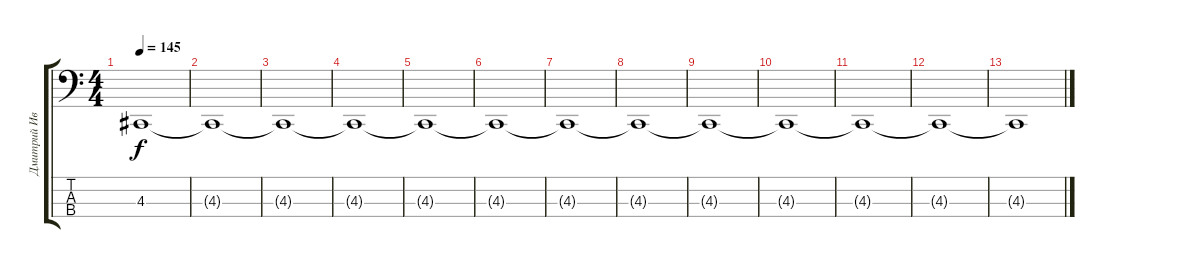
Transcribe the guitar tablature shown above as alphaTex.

\track ("Дмитрий Иванов" "Дмитрий Ив") {instrument pad2warm}
\staff {score tabs}
\tuning (G2 D2 A1 E1) {hide}
\ts (4 4)
\tempo 145
\clef f4
\ks c
4.3{t}.1{dy f} |
4.3{t}.1 |
4.3{t}.1 |
4.3{t}.1 |
4.3{t}.1 |
4.3{t}.1 |
4.3{t}.1 |
4.3{t}.1 |
4.3{t}.1 |
4.3{t}.1 |
4.3{t}.1 |
4.3{t}.1 |
4.3{t}.1
